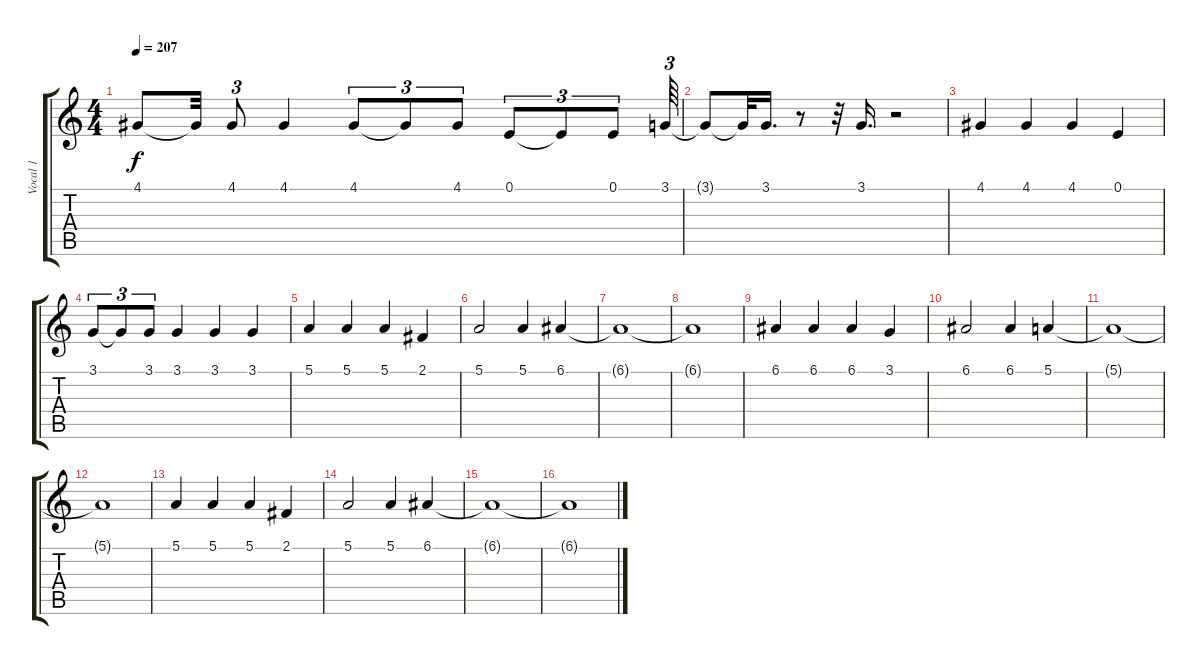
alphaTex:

\track ("Vocal 1" "Vocal 1") {instrument lead2sawtooth}
\staff {score tabs}
\tuning (E4 B3 G3 D3 A2 E2) {hide}
\ts (4 4)
\tempo 207
\clef g2
\ks c
4.1{t}.8{dy f} 4.1{t}.32 4.1.8{tu (3 2)} 4.1.4 4.1.8{tu (3 2)} 4.1{t}.8{tu (3 2)} 4.1.8{tu (3 2)} 0.1.8{tu (3 2)} 0.1{t}.8{tu (3 2)} 0.1.8{tu (3 2)} 3.1.64{tu (3 2)} |
3.1{t}.8 3.1{t}.32 3.1.16{d} r.8 r.32 3.1.16{d} r.2 |
4.1.4 4.1.4 4.1.4 0.1.4 |
3.1.8{tu (3 2)} 3.1{t}.8{tu (3 2)} 3.1.8{tu (3 2)} 3.1.4 3.1.4 3.1.4 |
5.1.4 5.1.4 5.1.4 2.1.4 |
5.1.2 5.1.4 6.1.4 |
6.1{t}.1 |
6.1{t}.1 |
6.1.4 6.1.4 6.1.4 3.1.4 |
6.1.2 6.1.4 5.1.4 |
5.1{t}.1 |
5.1{t}.1 |
5.1.4 5.1.4 5.1.4 2.1.4 |
5.1.2 5.1.4 6.1.4 |
6.1{t}.1 |
6.1{t}.1
